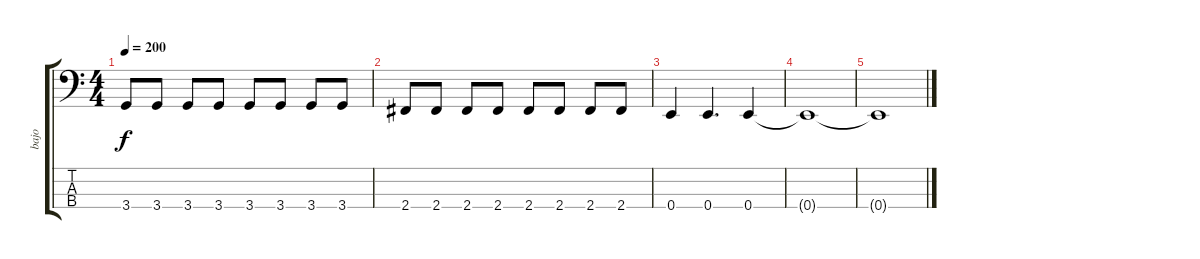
\track ("bajo" "bajo") {instrument electricbasspick}
\staff {score tabs}
\tuning (G2 D2 A1 E1) {hide}
\ts (4 4)
\tempo 200
\clef f4
\ks c
3.4.8{dy f} 3.4.8 3.4.8 3.4.8 3.4.8 3.4.8 3.4.8 3.4.8 |
2.4.8 2.4.8 2.4.8 2.4.8 2.4.8 2.4.8 2.4.8 2.4.8 |
0.4.4 0.4.4{d} 0.4.4 |
0.4{t}.1 |
0.4{t}.1
